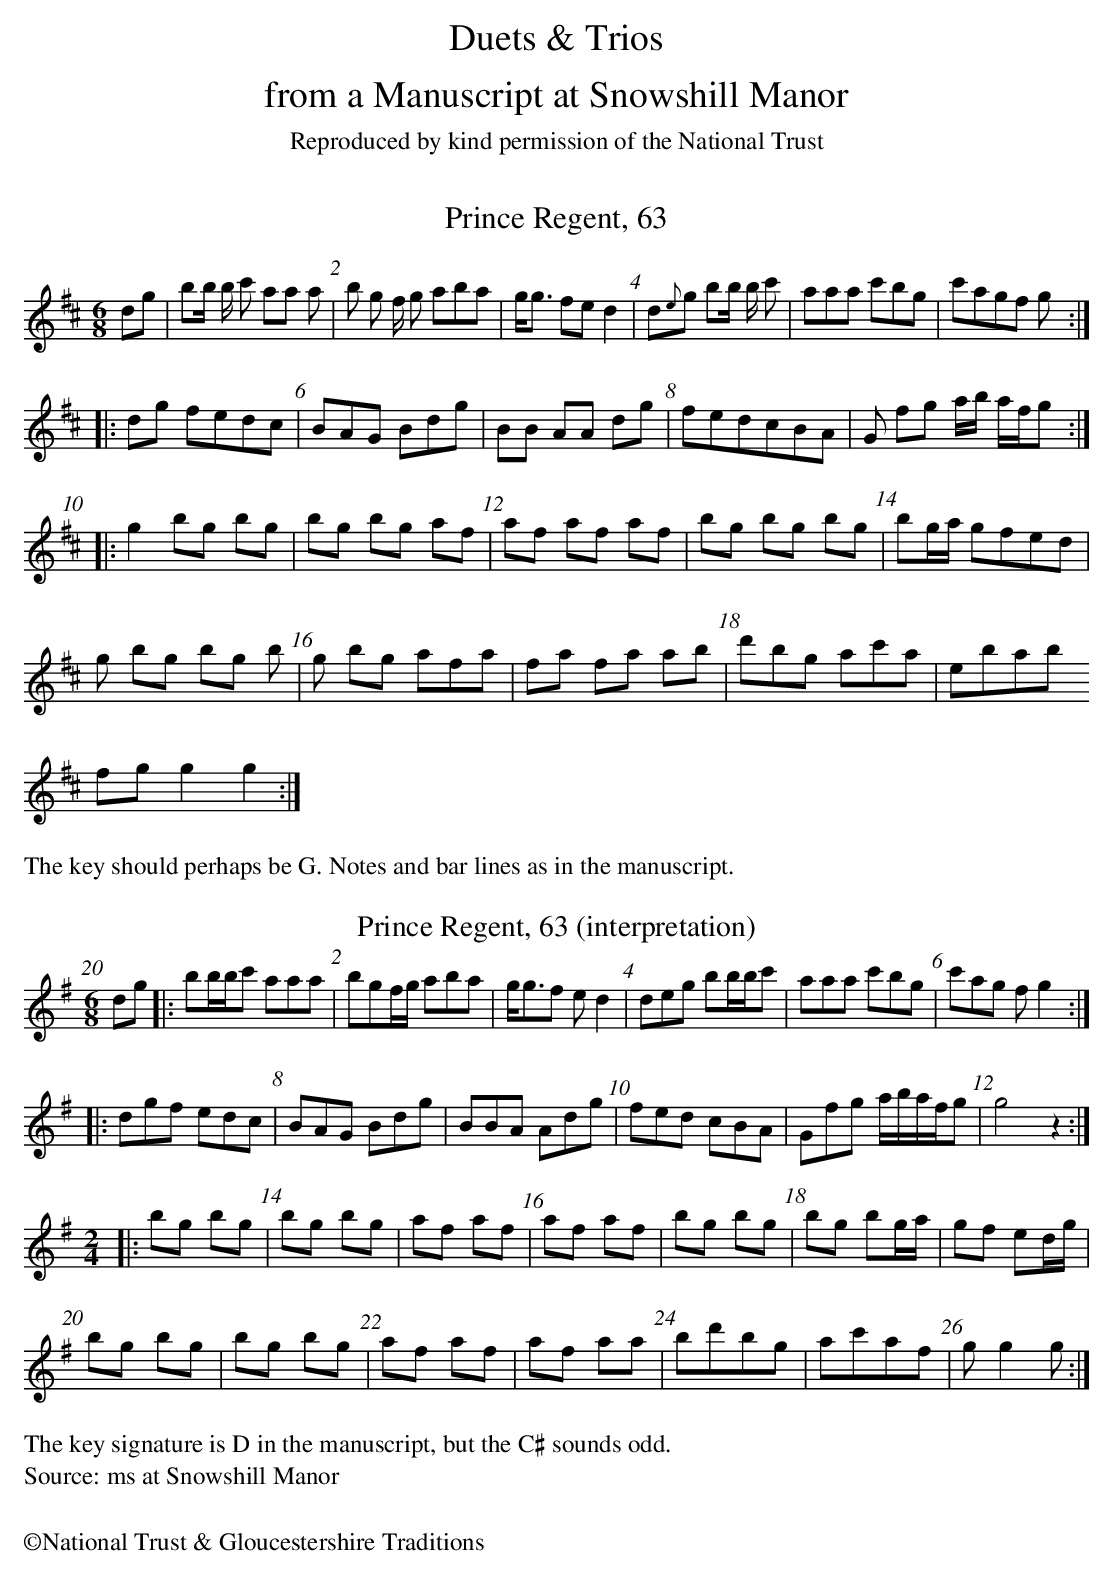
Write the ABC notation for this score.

X:1
T:Prince Regent, 63
M:6/8
L:1/8
K:D %original key D
dg|bb/2 b/2 c' aa a|b g f/2 g aba | g<g fe d2|\
d{e}g bb/2 b/2 c' | aaa c'bg | c'agf g :|
|:dg fedc | BAG Bdg |\
BB AA dg | fedcBA | G fg a/2b/2 a/2f/2g:|
|:g2 bg bg | bg bg af | af af af | bg bg bg |\
bg/2a/2 gfed |
g bg bg b | g bg afa | fa fa ab |d'bg ac'a |\
 fg g2 g2 :|
%%text The key should perhaps be G. Notes and bar lines as in the manuscript.
%%vskip 15
T:Prince Regent, 63 (interpretation)
M:6/8
L:1/8
K:G %original key D at the same pitch (ie with C#)
dg|:bb/2b/2c' aaa|bgf/g/ aba | g<gf ed2|\
deg bb/2b/2c' | aaa c'bg | c'ag f g2 :|
|:dgf edc | BAG Bdg |\
BBA Adg | fed cBA | Gfg a/2b/2a/2f/2g| g4z2:|
M:2/4
|: bg bg | bg bg |af  af | af af | bg bg |  bg \
bg/2a/2 | gf ed/g/ |
 bg bg | bg bg |af af | af aa | bd'bg | ac'af | g g2 g :|
